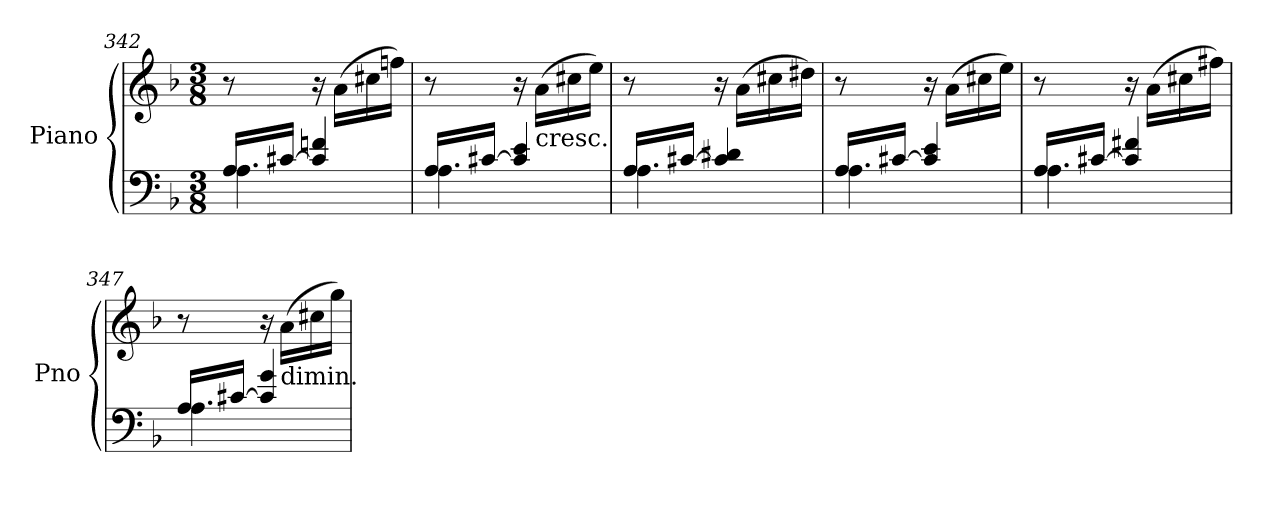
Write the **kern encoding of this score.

**kern	**kern
*part1	*part1
*staff2	*staff1
*I"Piano	*
*I'Pno	*
*clefF4	*clefG2
*k[b-]	*k[b-]
*F:	*F:
*M3/8	*M3/8
=342	=342
*^	*
16A/LL	4.A\	8r
[16c#X/JJ	.	.
4c#/] 4fn/	.	16r
.	.	(16a\LL
.	.	16cc#X\
.	.	16ffn\JJ)
=343	=343	=343
16A/LL	4.A\	8r
[16c#X/JJ	.	.
4c#/] 4e/	.	16r
!	!	!LO:TX:b:t=cresc.
.	.	(16a\LL
.	.	16cc#X\
.	.	16ee\JJ)
=344	=344	=344
16A/LL	4.A\	8r
[16c#X/JJ	.	.
4c#/] 4d#X/	.	16r
.	.	(16a\LL
.	.	16cc#X\
.	.	16dd#X\JJ)
!!LO:PB:g=z
=345	=345	=345
16A/LL	4.A\	8r
[16c#X/JJ	.	.
4c#/] 4e/	.	16r
.	.	(16a\LL
.	.	16cc#X\
.	.	16ee\JJ)
!!LO:PB:g=z
=346	=346	=346
16A/LL	4.A\	8r
[16c#X/JJ	.	.
4c#/] 4f#X/	.	16r
.	.	(16a\LL
.	.	16cc#X\
.	.	16ff#X\JJ)
=347	=347	=347
16A/LL	4.A\	8r
[16c#X/JJ	.	.
4c#/] 4g/	.	16r
!	!	!LO:TX:b:t=dimin.
.	.	(16a\LL
.	.	16cc#X\
.	.	16gg\JJ)
*v	*v	*
=	=
*-	*-
